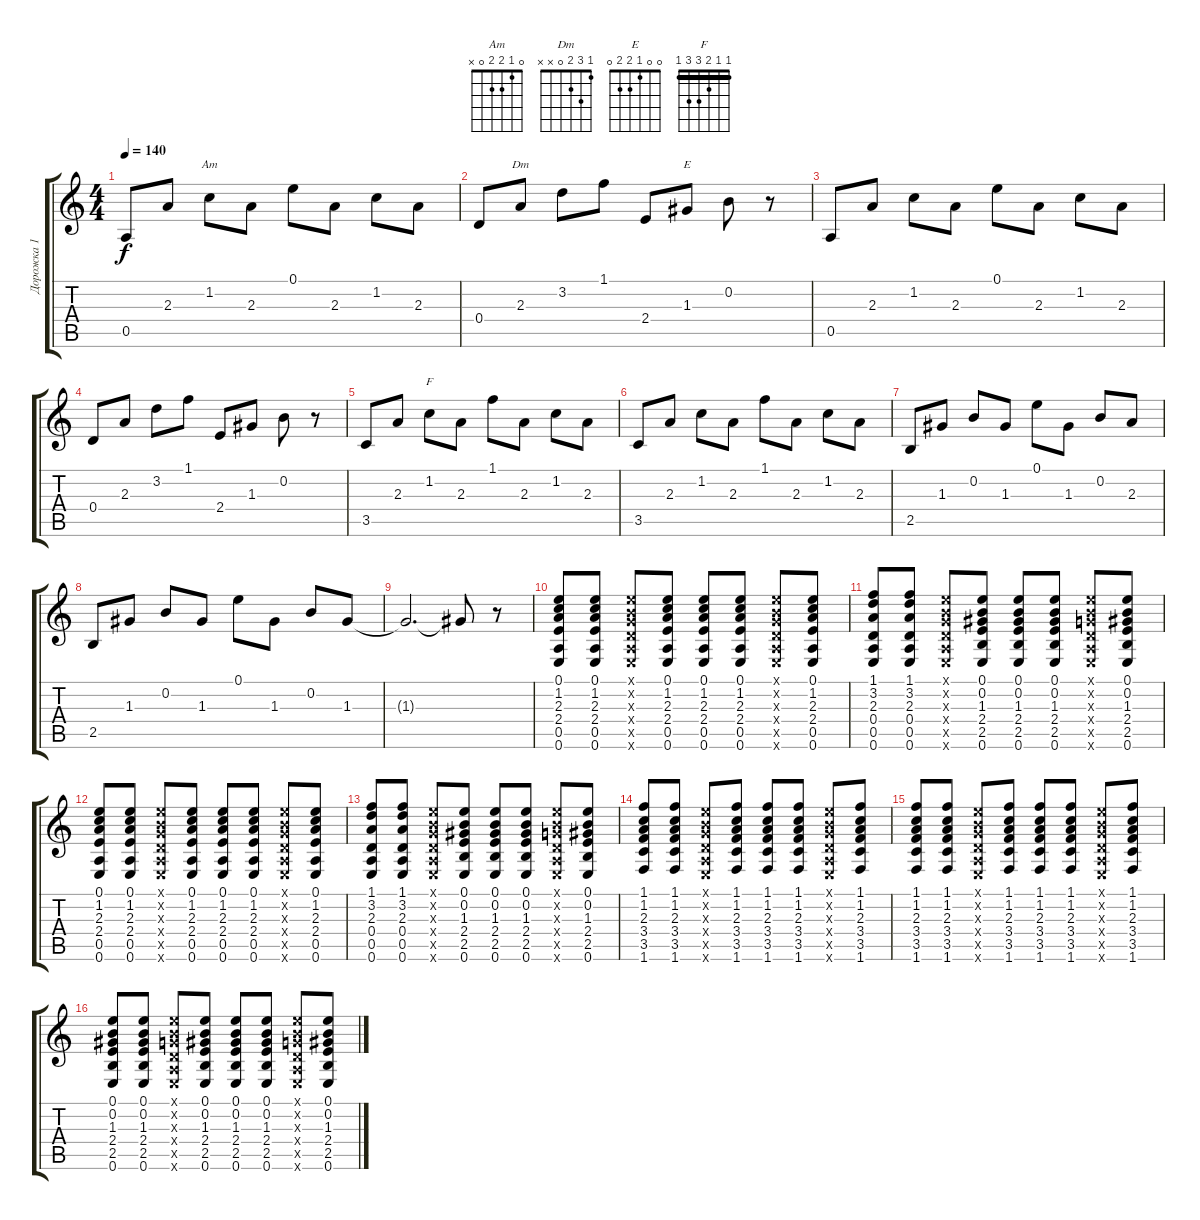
\track ("Дорожка 1" "Дорожка 1") {instrument acousticguitarsteel}
\staff {score tabs}
\tuning (E4 B3 G3 D3 A2 E2) {hide}
\chord ("Am" 0 1 2 2 0 x)
\chord ("Dm" 1 3 2 0 x x)
\chord ("E" 0 0 1 2 2 0)
\chord ("F" 1 1 2 3 3 1) {barre 1}
\ts (4 4)
\tempo 140
\clef g2
\ks c
0.5.8{dy f} 2.3.8 1.2.8{ch "Am"} 2.3.8 0.1.8 2.3.8 1.2.8 2.3.8 |
0.4.8 2.3.8{ch "Dm"} 3.2.8 1.1.8 2.4.8 1.3.8{ch "E"} 0.2.8 r.8 |
0.5.8 2.3.8 1.2.8 2.3.8 0.1.8 2.3.8 1.2.8 2.3.8 |
0.4.8 2.3.8 3.2.8 1.1.8 2.4.8 1.3.8 0.2.8 r.8 |
3.5.8 2.3.8 1.2.8{ch "F"} 2.3.8 1.1.8 2.3.8 1.2.8 2.3.8 |
3.5.8 2.3.8 1.2.8 2.3.8 1.1.8 2.3.8 1.2.8 2.3.8 |
2.5.8 1.3.8 0.2.8 1.3.8 0.1.8 1.3.8 0.2.8 2.3.8 |
2.5.8 1.3.8 0.2.8 1.3.8 0.1.8 1.3.8 0.2.8 1.3.8 |
1.3{t}.2{d} 1.3{t}.8 r.8 |
(0.1 1.2 2.3 2.4 0.5 0.6).8 (0.1 1.2 2.3 2.4 0.5 0.6).8 (0.1{x} 0.2{x} 0.3{x} 0.4{x} 0.5{x} 0.6{x}).8 (0.1 1.2 2.3 2.4 0.5 0.6).8 (0.1 1.2 2.3 2.4 0.5 0.6).8 (0.1 1.2 2.3 2.4 0.5 0.6).8 (0.1{x} 0.2{x} 0.3{x} 0.4{x} 0.5{x} 0.6{x}).8 (0.1 1.2 2.3 2.4 0.5 0.6).8 |
(1.1 3.2 2.3 0.4 0.5 0.6).8 (1.1 3.2 2.3 0.4 0.5 0.6).8 (0.1{x} 0.2{x} 0.3{x} 0.4{x} 0.5{x} 0.6{x}).8 (0.1 0.2 1.3 2.4 2.5 0.6).8 (0.1 0.2 1.3 2.4 2.5 0.6).8 (0.1 0.2 1.3 2.4 2.5 0.6).8 (0.1{x} 0.2{x} 0.3{x} 0.4{x} 0.5{x} 0.6{x}).8 (0.1 0.2 1.3 2.4 2.5 0.6).8 |
(0.1 1.2 2.3 2.4 0.5 0.6).8 (0.1 1.2 2.3 2.4 0.5 0.6).8 (0.1{x} 0.2{x} 0.3{x} 0.4{x} 0.5{x} 0.6{x}).8 (0.1 1.2 2.3 2.4 0.5 0.6).8 (0.1 1.2 2.3 2.4 0.5 0.6).8 (0.1 1.2 2.3 2.4 0.5 0.6).8 (0.1{x} 0.2{x} 0.3{x} 0.4{x} 0.5{x} 0.6{x}).8 (0.1 1.2 2.3 2.4 0.5 0.6).8 |
(1.1 3.2 2.3 0.4 0.5 0.6).8 (1.1 3.2 2.3 0.4 0.5 0.6).8 (0.1{x} 0.2{x} 0.3{x} 0.4{x} 0.5{x} 0.6{x}).8 (0.1 0.2 1.3 2.4 2.5 0.6).8 (0.1 0.2 1.3 2.4 2.5 0.6).8 (0.1 0.2 1.3 2.4 2.5 0.6).8 (0.1{x} 0.2{x} 0.3{x} 0.4{x} 0.5{x} 0.6{x}).8 (0.1 0.2 1.3 2.4 2.5 0.6).8 |
(1.1 1.2 2.3 3.4 3.5 1.6).8 (1.1 1.2 2.3 3.4 3.5 1.6).8 (0.1{x} 0.2{x} 0.3{x} 0.4{x} 0.5{x} 0.6{x}).8 (1.1 1.2 2.3 3.4 3.5 1.6).8 (1.1 1.2 2.3 3.4 3.5 1.6).8 (1.1 1.2 2.3 3.4 3.5 1.6).8 (0.1{x} 0.2{x} 0.3{x} 0.4{x} 0.5{x} 0.6{x}).8 (1.1 1.2 2.3 3.4 3.5 1.6).8 |
(1.1 1.2 2.3 3.4 3.5 1.6).8 (1.1 1.2 2.3 3.4 3.5 1.6).8 (0.1{x} 0.2{x} 0.3{x} 0.4{x} 0.5{x} 0.6{x}).8 (1.1 1.2 2.3 3.4 3.5 1.6).8 (1.1 1.2 2.3 3.4 3.5 1.6).8 (1.1 1.2 2.3 3.4 3.5 1.6).8 (0.1{x} 0.2{x} 0.3{x} 0.4{x} 0.5{x} 0.6{x}).8 (1.1 1.2 2.3 3.4 3.5 1.6).8 |
(0.1 0.2 1.3 2.4 2.5 0.6).8 (0.1 0.2 1.3 2.4 2.5 0.6).8 (0.1{x} 0.2{x} 0.3{x} 0.4{x} 0.5{x} 0.6{x}).8 (0.1 0.2 1.3 2.4 2.5 0.6).8 (0.1 0.2 1.3 2.4 2.5 0.6).8 (0.1 0.2 1.3 2.4 2.5 0.6).8 (0.1{x} 0.2{x} 0.3{x} 0.4{x} 0.5{x} 0.6{x}).8 (0.1 0.2 1.3 2.4 2.5 0.6).8
